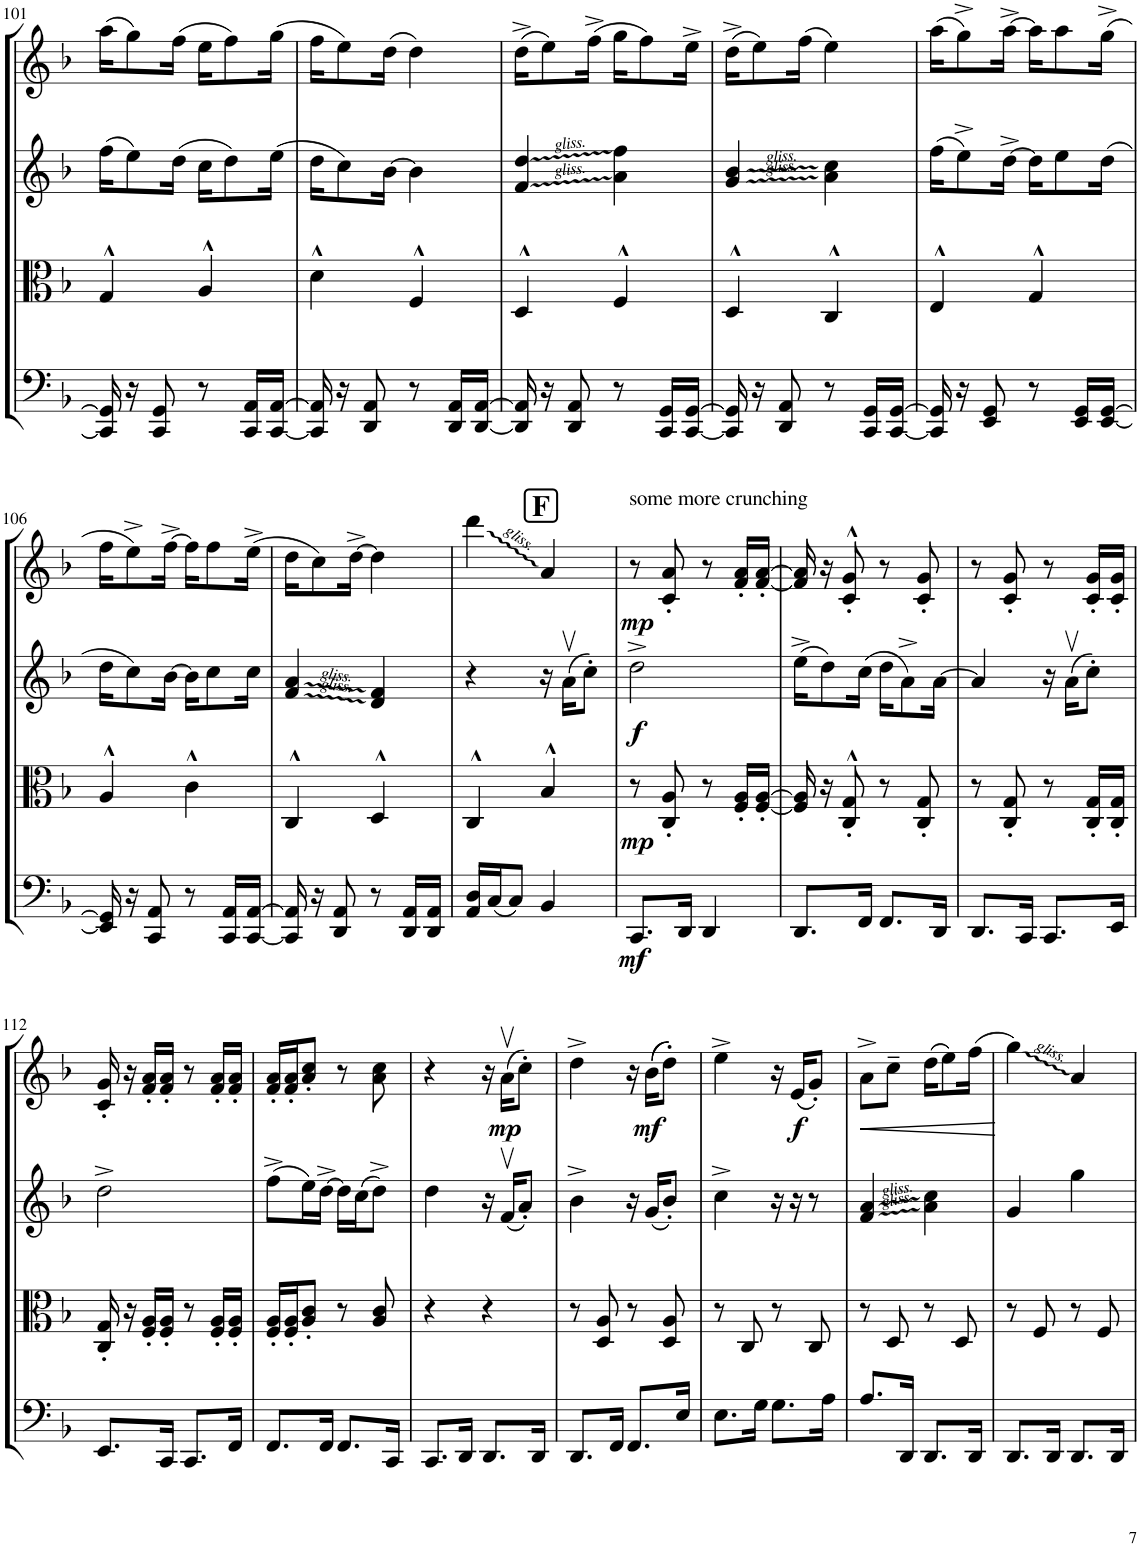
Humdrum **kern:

**kern	**dynam	**kern	**dynam	**kern	**dynam	**kern	**dynam
*part4	*part4	*part3	*part3	*part2	*part2	*part1	*part1
*staff4	*staff4	*staff3	*staff3	*staff2	*staff2	*staff1	*staff1
*I"Violoncello	*	*I"Viola	*	*I"Violin II	*	*I"Violin I	*
*I'Vc	*	*I'Vla	*	*I'Vln	*	*I'Vln	*
!!LO:PB:g=z
*clefF4	*	*clefC3	*	*clefG2	*	*clefG2	*
*k[b-]	*	*k[b-]	*	*k[b-]	*	*k[b-]	*
*M2/4	*	*M2/4	*	*M2/4	*	*M2/4	*
=101	=101	=101	=101	=101	=101	=101	=101
16CC/] 16GG/]	.	4G^^/	.	(16ff\KL	.	(16aa\KL	.
16r	.	.	.	8ee\)	.	8gg\)	.
8CC/ 8GG/	.	.	.	.	.	.	.
.	.	.	.	(16dd\Jk	.	(16ff\Jk	.
8r	.	4A^^/	.	16cc\KL	.	16ee\KL	.
.	.	.	.	8dd\)	.	8ff\)	.
16CC/ 16AA/LL	.	.	.	.	.	.	.
[16CC/ [16AA/JJ	.	.	.	(16ee\Jk	.	(16gg\Jk	.
=102	=102	=102	=102	=102	=102	=102	=102
16CC/] 16AA/]	.	4d^^\	.	16dd\KL	.	16ff\KL	.
16r	.	.	.	8cc\)	.	8ee\)	.
8DD/ 8AA/	.	.	.	.	.	.	.
.	.	.	.	[16b-\Jk	.	(16dd\Jk	.
8r	.	4F^^/	.	4b-\]	.	4dd\)	.
16DD/ 16AA/LL	.	.	.	.	.	.	.
[16DD/ [16AA/JJ	.	.	.	.	.	.	.
=103	=103	=103	=103	=103	=103	=103	=103
16DD/] 16AA/]	.	4D^^/	.	4f/ 4dd/	.	(16dd^\KL	.
16r	.	.	.	.	.	8ee\)	.
8DD/ 8AA/	.	.	.	.	.	.	.
.	.	.	.	.	.	(16ff^\Jk	.
8r	.	4F^^/	.	4a\ 4ff\	.	16gg\KL	.
.	.	.	.	.	.	8ff\)	.
16CC/ 16GG/LL	.	.	.	.	.	.	.
[16CC/ [16GG/JJ	.	.	.	.	.	16ee^\Jk	.
=104	=104	=104	=104	=104	=104	=104	=104
16CC/] 16GG/]	.	4D^^/	.	4g/ 4b-/	.	(16dd^\KL	.
16r	.	.	.	.	.	8ee\)	.
8DD/ 8AA/	.	.	.	.	.	.	.
.	.	.	.	.	.	(16ff\Jk	.
8r	.	4C^^/	.	4a\ 4cc\	.	4ee\)	.
16CC/ 16GG/LL	.	.	.	.	.	.	.
[16CC/ [16GG/JJ	.	.	.	.	.	.	.
=105	=105	=105	=105	=105	=105	=105	=105
16CC/] 16GG/]	.	4E^^/	.	(16ff\KL	.	(16aa\KL	.
16r	.	.	.	8ee^\)	.	8gg^\)	.
8EE/ 8GG/	.	.	.	.	.	.	.
.	.	.	.	[16dd^\Jk	.	[16aa^\Jk	.
8r	.	4G^^/	.	16dd\KL]	.	16aa\KL]	.
.	.	.	.	8ee\	.	8aa\	.
16EE/ 16GG/LL	.	.	.	.	.	.	.
[16EE/ [16GG/JJ	.	.	.	(16dd\Jk	.	(16gg^\Jk	.
!!LO:LB:g=z
=106	=106	=106	=106	=106	=106	=106	=106
16EE/] 16GG/]	.	4A^^/	.	16dd\KL	.	16ff\KL	.
16r	.	.	.	8cc\)	.	8ee^\)	.
8CC/ 8AA/	.	.	.	.	.	.	.
.	.	.	.	[16b-\Jk	.	[16ff^\Jk	.
8r	.	4c^^\	.	16b-\KL]	.	16ff\KL]	.
.	.	.	.	8cc\	.	8ff\	.
16CC/ 16AA/LL	.	.	.	.	.	.	.
[16CC/ [16AA/JJ	.	.	.	16cc\Jk	.	(16ee^\Jk	.
=107	=107	=107	=107	=107	=107	=107	=107
16CC/] 16AA/]	.	4C^^/	.	4f/ 4a/	.	16dd\KL	.
16r	.	.	.	.	.	8cc\)	.
8DD/ 8AA/	.	.	.	.	.	.	.
.	.	.	.	.	.	[16dd^\Jk	.
8r	.	4D^^/	.	4d/ 4f/	.	4dd\]	.
16DD/ 16AA/LL	.	.	.	.	.	.	.
16DD/ 16AA/JJ	.	.	.	.	.	.	.
!!LO:REH:place=s1:a:B:cj:fs=14:t=F:qo=1
=108	=108	=108	=108	=108	=108	=108	=108
16AA/ 16D/LL	.	4C^^/	.	4r	.	4ddd\	.
(16C/J	.	.	.	.	.	.	.
8C/J)	.	.	.	.	.	.	.
4BB-/	.	4B-^^/	.	16r	.	4a/	.
.	.	.	.	(16av\KL	.	.	.
.	.	.	.	8cc'\J)	.	.	.
=109	=109	=109	=109	=109	=109	=109	=109
!	!	!	!	!	!	!LO:TX:a:t=some more crunching	!
!	!LO:DY:b	!	!LO:DY:b	!	!LO:DY:b	!	!LO:DY:b
8.CC/L	mf	8r	mp	2dd^\	f	8r	mp
.	.	8C/' 8A/'	.	.	.	8c/' 8a/'	.
16DD/Jk	.	.	.	.	.	.	.
4DD/	.	8r	.	.	.	8r	.
.	.	16F/' 16A/'LL	.	.	.	16f/' 16a/'LL	.
.	.	[16F/' [16A/'JJ	.	.	.	[16f/' [16a/'JJ	.
=110	=110	=110	=110	=110	=110	=110	=110
8.DD/L	.	16F/] 16A/]	.	(16ee^\KL	.	16f/] 16a/]	.
.	.	16r	.	8dd\)	.	16r	.
.	.	8C/'^^ 8G/'^^	.	.	.	8c/'^^ 8g/'^^	.
16FF/Jk	.	.	.	(16cc\Jk	.	.	.
8.FF/L	.	8r	.	16dd\KL	.	8r	.
.	.	.	.	8a^\)	.	.	.
.	.	8C/' 8G/'	.	.	.	8c/' 8g/'	.
16DD/Jk	.	.	.	[16a\Jk	.	.	.
=111	=111	=111	=111	=111	=111	=111	=111
8.DD/L	.	8r	.	4a/]	.	8r	.
.	.	8C/' 8G/'	.	.	.	8c/' 8g/'	.
16CC/Jk	.	.	.	.	.	.	.
8.CC/L	.	8r	.	16r	.	8r	.
.	.	.	.	(16av\KL	.	.	.
.	.	16C/' 16G/'LL	.	8cc'\J)	.	16c/' 16g/'LL	.
16EE/Jk	.	16C/' 16G/'JJ	.	.	.	16c/' 16g/'JJ	.
!!LO:LB:g=z
=112	=112	=112	=112	=112	=112	=112	=112
8.EE/L	.	16C/' 16G/'	.	2dd^\	.	16c/' 16g/'	.
.	.	16r	.	.	.	16r	.
.	.	16F/' 16A/'LL	.	.	.	16f/' 16a/'LL	.
16CC/Jk	.	16F/' 16A/'JJ	.	.	.	16f/' 16a/'JJ	.
8.CC/L	.	8r	.	.	.	8r	.
.	.	16F/' 16A/'LL	.	.	.	16f/' 16a/'LL	.
16FF/Jk	.	16F/' 16A/'JJ	.	.	.	16f/' 16a/'JJ	.
=113	=113	=113	=113	=113	=113	=113	=113
8.FF/L	.	16F/' 16A/'LL	.	(8ff^\L	.	16f/' 16a/'LL	.
.	.	16F/' 16A/'J	.	.	.	16f/' 16a/'J	.
.	.	8A/' 8c/'J	.	16ee\L)	.	8a/' 8cc/'J	.
16FF/Jk	.	.	.	[16dd^\JJ	.	.	.
8.FF/L	.	8r	.	16dd\LL]	.	8r	.
.	.	.	.	(16cc\J	.	.	.
.	.	8A/ 8c/	.	8dd^\J)	.	8a\ 8cc\	.
16CC/Jk	.	.	.	.	.	.	.
=114	=114	=114	=114	=114	=114	=114	=114
8.CC/L	.	4r	.	4dd\	.	4r	.
16DD/Jk	.	.	.	.	.	.	.
8.DD/L	.	4r	.	16r	.	16r	.
!	!	!	!	!	!	!	!LO:DY:b
.	.	.	.	(16fv/KL	.	(16av\KL	mp
.	.	.	.	8a'/J)	.	8cc'\J)	.
16DD/Jk	.	.	.	.	.	.	.
=115	=115	=115	=115	=115	=115	=115	=115
8.DD/L	.	8r	.	4b-^\	.	4dd^\	.
.	.	8D/ 8A/	.	.	.	.	.
16FF/Jk	.	.	.	.	.	.	.
8.FF/L	.	8r	.	16r	.	16r	.
!	!	!	!	!	!	!	!LO:DY:b
.	.	.	.	(16g/KL	.	((16b-\KL	mf
.	.	8D/ 8A/	.	8b-'/J)	.	8dd'\J))	.
16E/Jk	.	.	.	.	.	.	.
=116	=116	=116	=116	=116	=116	=116	=116
8.E\L	.	8r	.	4cc^\	.	4ee^\	.
.	.	8C/	.	.	.	.	.
16G\Jk	.	.	.	.	.	.	.
8.G\L	.	8r	.	16r	.	16r	.
!	!	!	!	!	!	!	!LO:DY:b
.	.	.	.	16r	.	(16e/KL	f
.	.	8C/	.	8r	.	8g'/J)	.
16A\Jk	.	.	.	.	.	.	.
=117	=117	=117	=117	=117	=117	=117	=117
!	!	!	!	!	!	!	!LO:HP:b
8.A/L	.	8r	.	4f/ 4a/	.	8a^\L	<
.	.	8D/	.	.	.	8cc~\J	.
16DD/Jk	.	.	.	.	.	.	.
8.DD/L	.	8r	.	4a\ 4cc\	.	(16dd\KL	.
.	.	.	.	.	.	8ee\)	.
.	.	8D/	.	.	.	.	.
16DD/Jk	.	.	.	.	.	(16ff\Jk	.
.	.	.	.	.	.	.	[
=118	=118	=118	=118	=118	=118	=118	=118
8.DD/L	.	8r	.	4g/	.	4gg\)	.
.	.	8F/	.	.	.	.	.
16DD/Jk	.	.	.	.	.	.	.
8.DD/L	.	8r	.	4gg\	.	4a/	.
.	.	8F/	.	.	.	.	.
16DD/Jk	.	.	.	.	.	.	.
=	=	=	=	=	=	=	=
*-	*-	*-	*-	*-	*-	*-	*-
